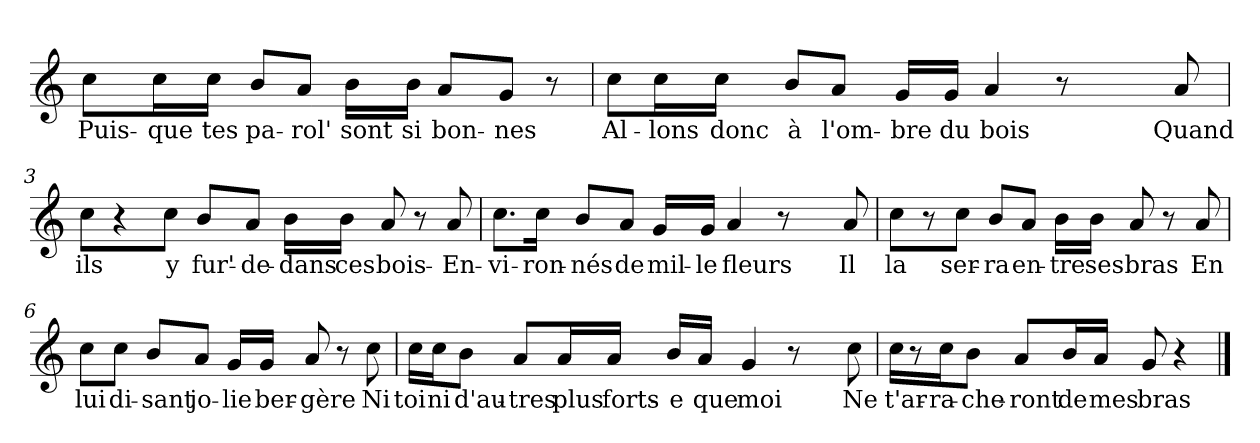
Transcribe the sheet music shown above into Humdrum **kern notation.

**kern	**text
*part1	*part1
*staff1	*staff1
*clefG2	*
*k[]	*
*C:	*
=1	=1
!	!LO:LY:b
8cc\L	Puis-
!	!LO:LY:b
16cc\L	-que
!	!LO:LY:b
16cc\JJ	tes
!	!LO:LY:b
8b/L	pa-
!	!LO:LY:b
8a/J	-rol'
!	!LO:LY:b
16b\LL	sont
!	!LO:LY:b
16b\JJ	si
!	!LO:LY:b
8a/L	bon-
!	!LO:LY:b
8g/J	-nes
8r	.
=2	=2
!	!LO:LY:b
8cc\L	Al-
!	!LO:LY:b
16cc\L	-lons
!	!LO:LY:b
16cc\JJ	donc
!	!LO:LY:b
8b/L	à
!	!LO:LY:b
8a/J	l'om-
!	!LO:LY:b
16g/LL	-bre
!	!LO:LY:b
16g/JJ	du
!	!LO:LY:b
4a/	bois
8r	.
4ryy	.
!	!LO:LY:b
8a/	Quand
!!LO:LB:g=z
=3	=3
!	!LO:LY:b
8cc\L	ils
4r	.
!	!LO:LY:b
8cc\J	y
!	!LO:LY:b
8b/L	fur'-
!	!LO:LY:b
8a/J	-de-
!	!LO:LY:b
16b\LL	-dans
!	!LO:LY:b
16b\JJ	ces
!	!LO:LY:b
8a/	bois-
8r	.
!	!LO:LY:b
8a/	-En-
=4	=4
!	!LO:LY:b
8.cc\L	-vi-
!	!LO:LY:b
16cc\Jk	-ron-
!	!LO:LY:b
8b/L	-nés
!	!LO:LY:b
8a/J	de
!	!LO:LY:b
16g/LL	mil-
!	!LO:LY:b
16g/JJ	-le
!	!LO:LY:b
4a/	fleurs
8r	.
8ryy	.
!	!LO:LY:b
8a/	Il
!!LO:LB:g=z
=5	=5
!	!LO:LY:b
8cc\L	la
8r	.
!	!LO:LY:b
8cc\J	ser-
!	!LO:LY:b
8b/L	-ra
!	!LO:LY:b
8a/J	en-
!	!LO:LY:b
16b\LL	-tre
!	!LO:LY:b
16b\JJ	ses
!	!LO:LY:b
8a/	bras
8r	.
!	!LO:LY:b
8a/	En
=6	=6
!	!LO:LY:b
8cc\L	lui
!	!LO:LY:b
8cc\J	di-
!	!LO:LY:b
8b/L	-sant
!	!LO:LY:b
8a/J	jo-
!	!LO:LY:b
16g/LL	-lie
!	!LO:LY:b
16g/JJ	ber-
!	!LO:LY:b
8a/	-gère
8r	.
!	!LO:LY:b
8cc\	Ni
!!LO:LB:g=z
=7	=7
!	!LO:LY:b
16cc\LL	toi
!	!LO:LY:b
16cc\J	ni
!	!LO:LY:b
8b\J	d'au-
!	!LO:LY:b
8a/L	-tres
!	!LO:LY:b
16a/L	plus
!	!LO:LY:b
16a/JJ	forts-
!	!LO:LY:b
16b/LL	-e
!	!LO:LY:b
16a/JJ	que
!	!LO:LY:b
4g/	moi
8r	.
8ryy	.
!	!LO:LY:b
8cc\	Ne
=8	=8
!	!LO:LY:b
16cc\LL	t'ar-
8r	.
!	!LO:LY:b
16cc\J	-ra-
!	!LO:LY:b
8b\J	-che-
!	!LO:LY:b
8a/L	-ront
!	!LO:LY:b
16b/L	de
!	!LO:LY:b
16a/JJ	mes
!	!LO:LY:b
8g/	bras
4r	.
==	==
*-	*-
